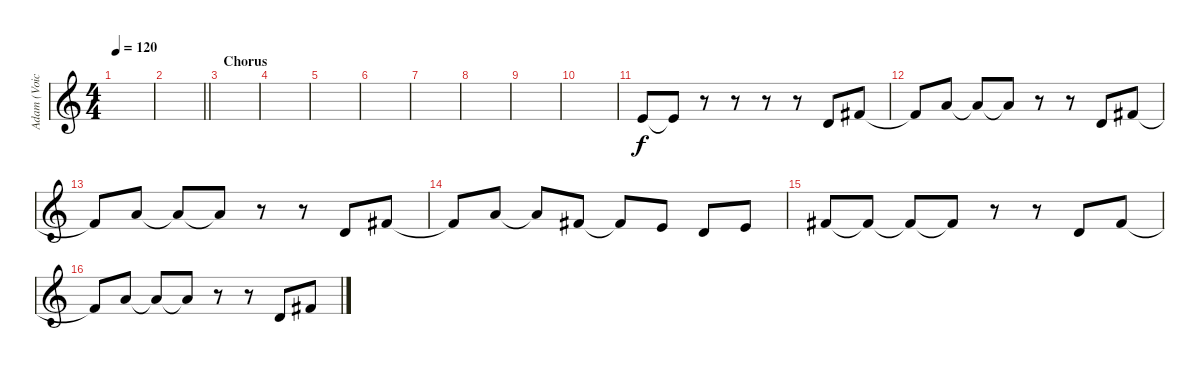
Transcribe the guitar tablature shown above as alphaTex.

\track ("Adam (Voice)" "Adam (Voic") {instrument clarinet}
\staff {score}
\tuning (E4 B3 G3 D3 A2 E2) {hide}
\ts (4 4)
\tempo 120
\clef g2
\ks c
|
\barLineRight lightlight
|
\section ("" "Chorus")
|
|
|
|
|
|
|
|
9.3.8 9.3{t}.8 r.8 r.8 r.8 r.8 7.3.8 7.2.8 |
7.2{t}.8 10.2.8 10.2{t}.8 10.2{t}.8 r.8 r.8 7.3.8 7.2.8 |
7.2{t}.8 10.2.8 10.2{t}.8 10.2{t}.8 r.8 r.8 7.3.8 7.2.8 |
7.2{t}.8 10.2.8 10.2{t}.8 7.2.8 7.2{t}.8 9.3.8 7.3.8 9.3.8 |
7.2.8 7.2{t}.8 7.2{t}.8 7.2{t}.8 r.8 r.8 7.3.8 7.2.8 |
7.2{t}.8 10.2.8 10.2{t}.8 10.2{t}.8 r.8 r.8 7.3.8 7.2.8
